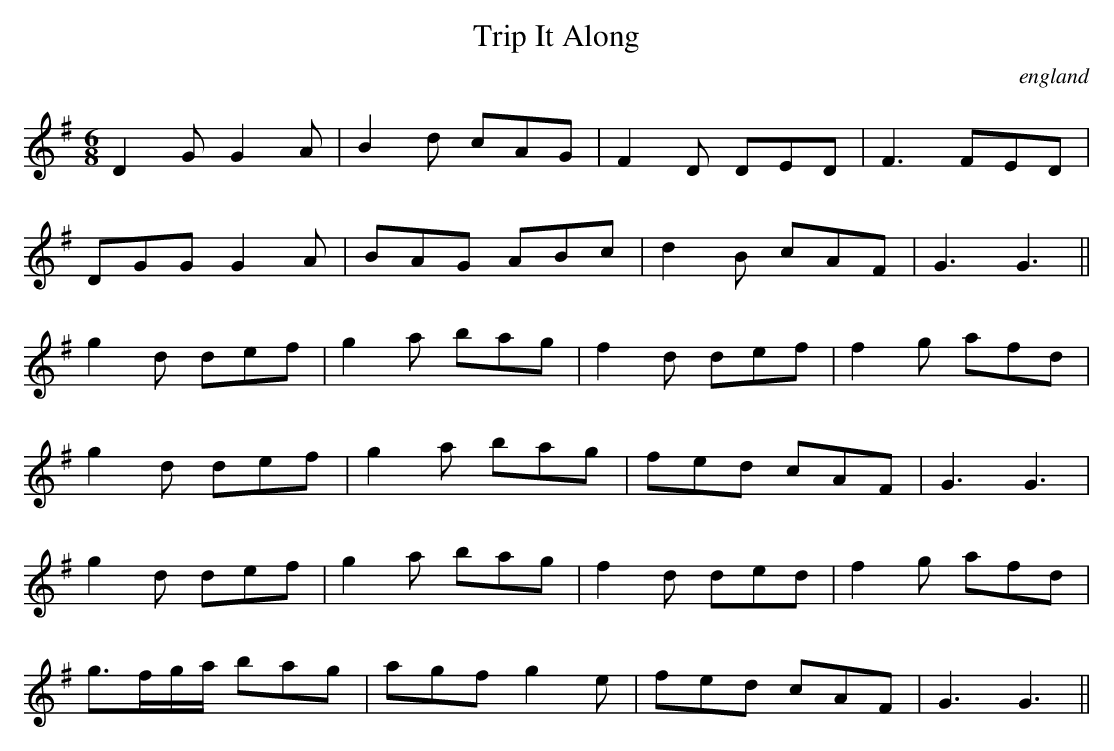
X:1
T:Trip It Along
O:england
M:6/8
K:G
D2 G G2 A|B2 d cAG|F2 D DED|F3 FED|
DGG G2 A|BAG ABc|d2 B cAF|G3 G3||
g2 d def|g2 a bag|f2 d def|f2 g afd|
g2 d def|g2 a bag|fed cAF|G3 G3|
g2 d def|g2 a bag|f2 d ded|f2 g afd|
g>fg/a/ bag|agf g2 e|fed cAF|G3 G3||
